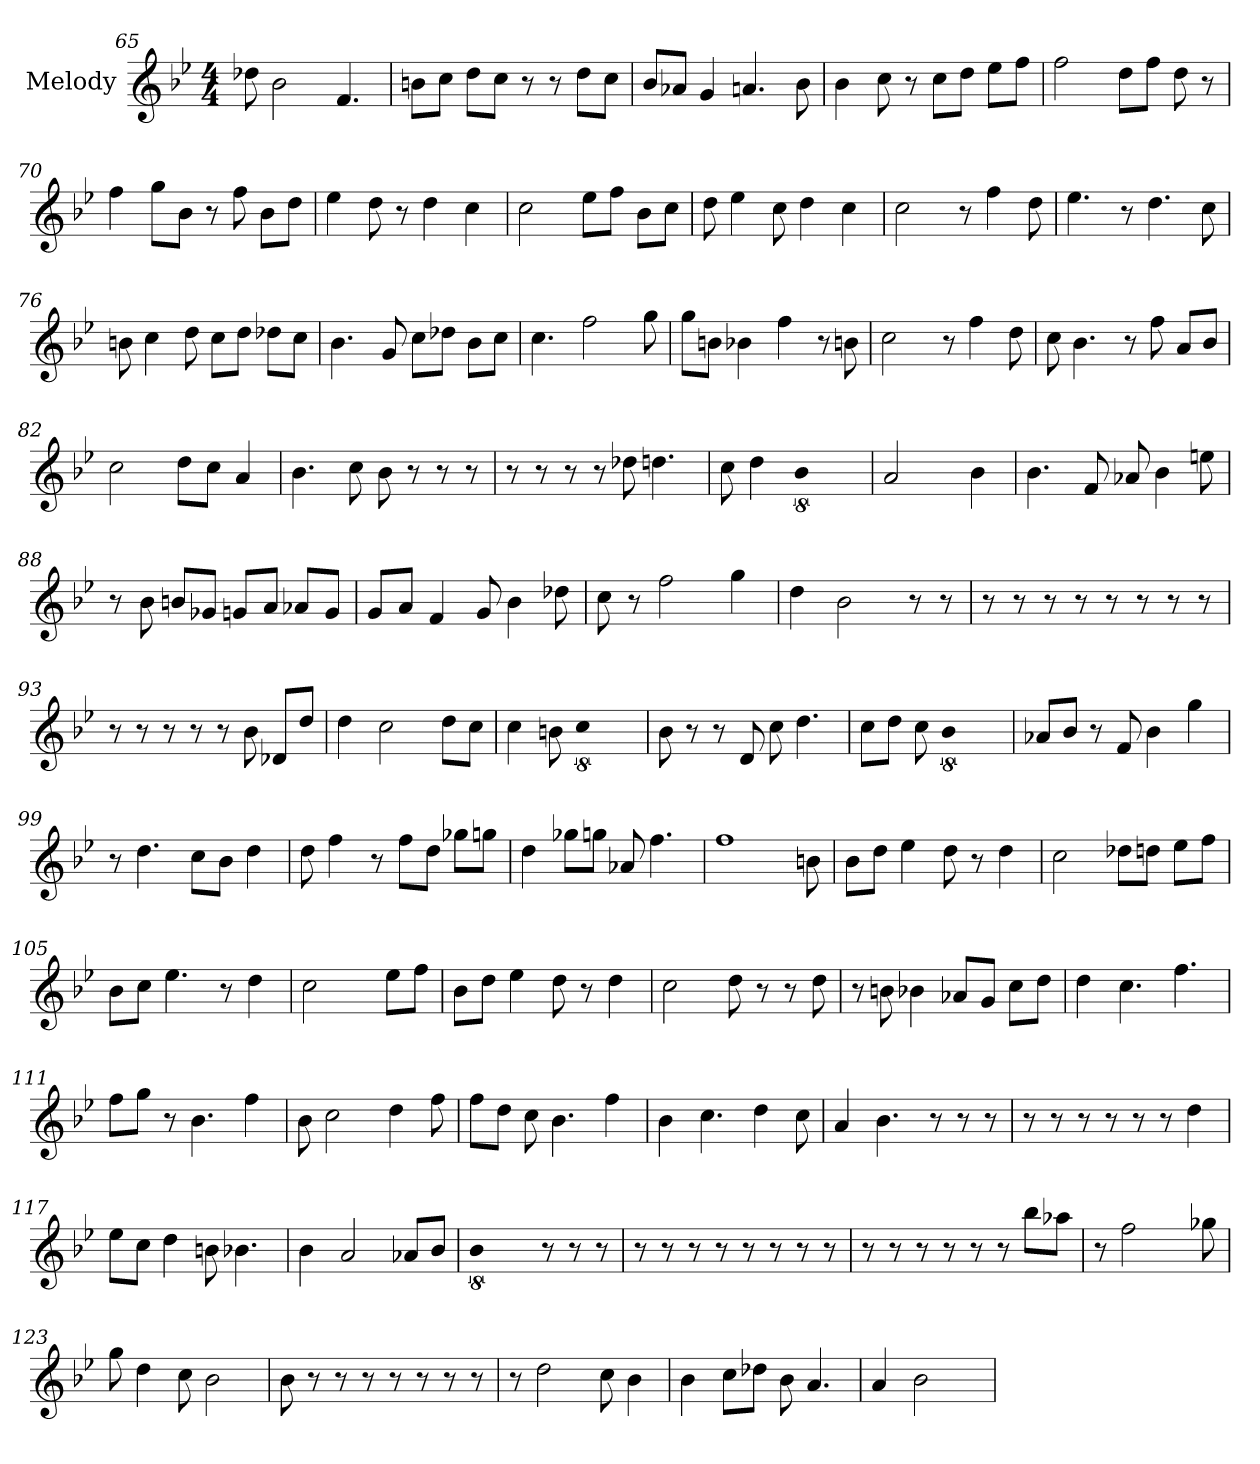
**kern
*part1
*staff1
*I"Melody
*clefG2
*k[b-e-]
*B-:
*M4/4
=65
8dd-
2b-
4.f
=66
8b\L
8cc\J
8dd\L
8cc\J
8r
8r
8dd\L
8cc\J
=67
8b-/L
8a-/J
4g
4.a
8b-
=68
4b-
8cc
8r
8cc\L
8dd\J
8ee-\L
8ff\J
=69
2ff
8dd\L
8ff\J
8dd
8r
=70
4ff
8gg\L
8b-\J
8r
8ff
8b-\L
8dd\J
=71
4ee-
8dd
8r
4dd
4cc
=72
2cc
8ee-\L
8ff\J
8b-\L
8cc\J
=73
8dd
4ee-
8cc
4dd
4cc
=74
2cc
8r
4ff
8dd
=75
4.ee-
8r
4.dd
8cc
=76
8b
4cc
8dd
8cc\L
8dd\J
8dd-\L
8cc\J
=77
4.b-
8g
8cc\L
8dd-\J
8b-\L
8cc\J
=78
4.cc
2ff
8gg
=79
8gg\L
8b\J
4b-
4ff
8r
8b
=80
2cc
8r
4ff
8dd
=81
8cc
4.b-
8r
8ff
8a/L
8b-/J
=82
2cc
8dd\L
8cc\J
4a
=83
4.b-
8cc
8b-
8r
8r
8r
=84
8r
8r
8r
8r
8dd-
4.dd
=85
8cc
4dd
!LO:N:vis=2
8%5b-
=86
!LO:N:vis=2
2.a
4b-
=87
4.b-
8f
8a-
4b-
8ee
=88
8r
8b-
8b/L
8g-/J
8g/L
8a/J
8a-/L
8g/J
=89
8g/L
8a/J
4f
8g
4b-
8dd-
=90
8cc
8r
2ff
4gg
=91
4dd
2b-
8r
8r
=92
8r
8r
8r
8r
8r
8r
8r
8r
=93
8r
8r
8r
8r
8r
8b-
8d-/L
8dd/J
=94
4dd
2cc
8dd\L
8cc\J
=95
4cc
8b
!LO:N:vis=2
8%5cc
=96
8b-
8r
8r
8d
8cc
4.dd
=97
8cc\L
8dd\J
8cc
!LO:N:vis=2
8%5b-
=98
8a-/L
8b-/J
8r
8f
4b-
4gg
=99
8r
4.dd
8cc\L
8b-\J
4dd
=100
8dd
4ff
8r
8ff\L
8dd\J
8gg-\L
8gg\J
=101
4dd
8gg-\L
8gg\J
8a-
4.ff
=102
!LO:N:vis=1
2..ff
8b
=103
8b-\L
8dd\J
4ee-
8dd
8r
4dd
=104
2cc
8dd-\L
8dd\J
8ee-\L
8ff\J
=105
8b-\L
8cc\J
4.ee-
8r
4dd
=106
!LO:N:vis=2
2.cc
8ee-\L
8ff\J
=107
8b-\L
8dd\J
4ee-
8dd
8r
4dd
=108
2cc
8dd
8r
8r
8dd
=109
8r
8b
4b-
8a-/L
8g/J
8cc\L
8dd\J
=110
4dd
4.cc
4.ff
=111
8ff\L
8gg\J
8r
4.b-
4ff
=112
8b-
2cc
4dd
8ff
=113
8ff\L
8dd\J
8cc
4.b-
4ff
=114
4b-
4.cc
4dd
8cc
=115
4a
4.b-
8r
8r
8r
=116
8r
8r
8r
8r
8r
8r
4dd
=117
8ee-\L
8cc\J
4dd
8b
4.b-
=118
4b-
2a
8a-/L
8b-/J
=119
!LO:N:vis=2
8%5b-
8r
8r
8r
=120
8r
8r
8r
8r
8r
8r
8r
8r
=121
8r
8r
8r
8r
8r
8r
8bb-\L
8aa-\J
=122
8r
!LO:N:vis=2
2.ff
8gg-
=123
8gg
4dd
8cc
2b-
=124
8b-
8r
8r
8r
8r
8r
8r
8r
=125
8r
2dd
8cc
4b-
=126
4b-
8cc\L
8dd-\J
8b-
4.a
=127
4a
!LO:N:vis=2
2.b-
=
*-
